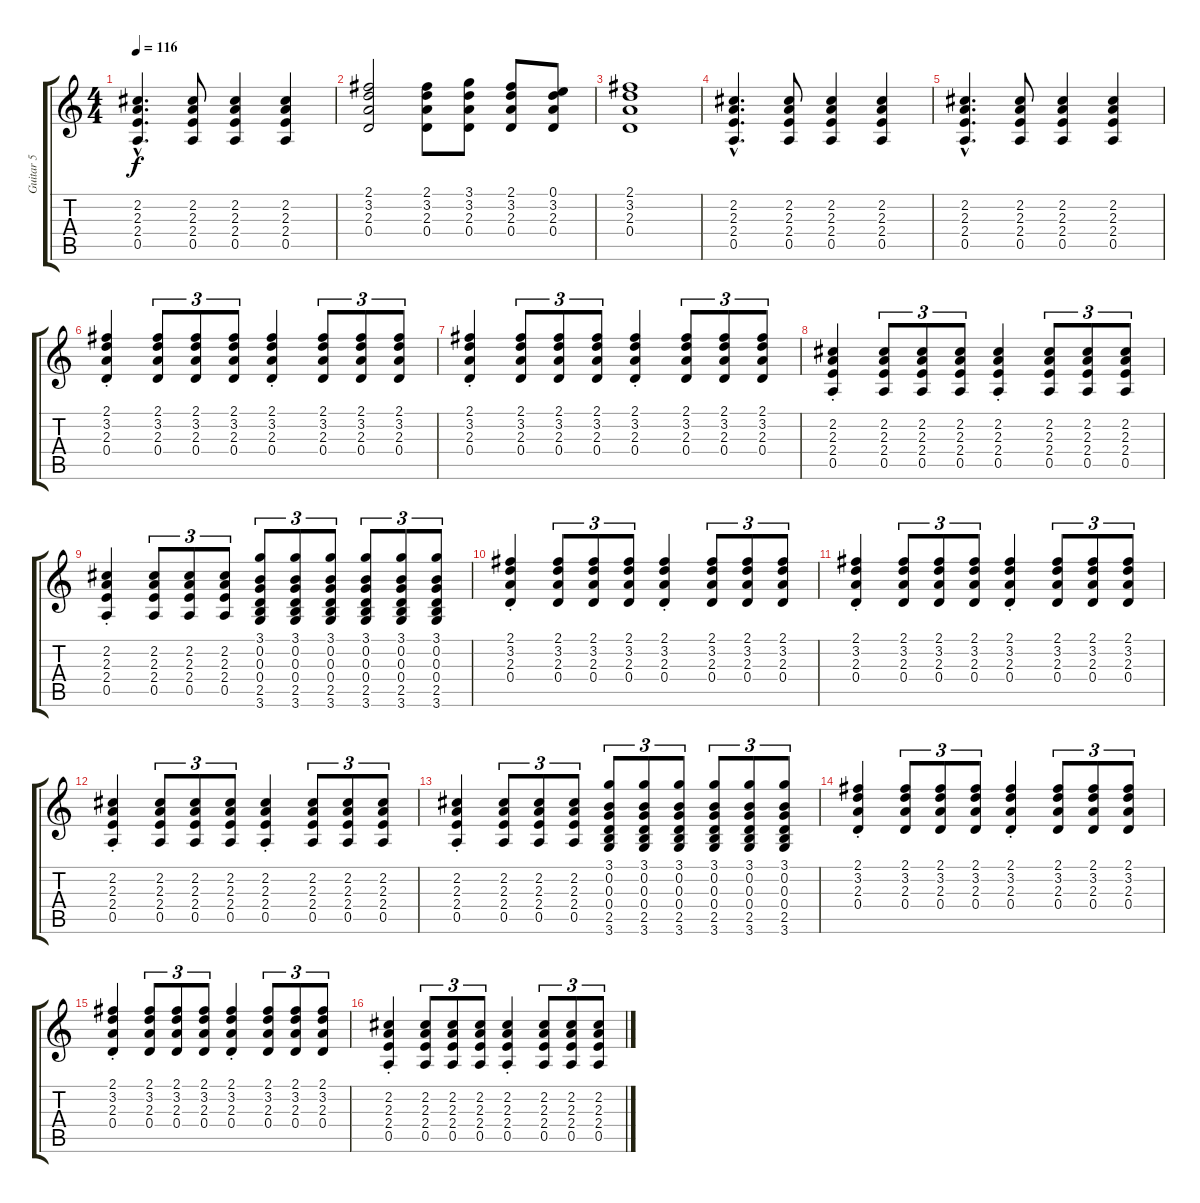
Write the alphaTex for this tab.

\track ("Guitar 5" "Guitar 5") {instrument acousticguitarnylon}
\staff {score tabs}
\tuning (E4 B3 G3 D3 A2 E2) {hide}
\ts (4 4)
\tempo 116
\clef g2
\ks c
(2.2{hac} 2.3{hac} 2.4{hac} 0.5{hac}).4{d dy f} (2.2 2.3 2.4 0.5).8 (2.2 2.3 2.4 0.5).4 (2.2 2.3 2.4 0.5).4 |
(2.1 3.2 2.3 0.4).2 (2.1 3.2 2.3 0.4).8 (3.1 3.2 2.3 0.4).8 (2.1 3.2 2.3 0.4).8 (0.1 3.2 2.3 0.4).8 |
(2.1 3.2 2.3 0.4).1 |
(2.2{hac} 2.3{hac} 2.4{hac} 0.5{hac}).4{d} (2.2 2.3 2.4 0.5).8 (2.2 2.3 2.4 0.5).4 (2.2 2.3 2.4 0.5).4 |
(2.2{hac} 2.3{hac} 2.4{hac} 0.5{hac}).4{d} (2.2 2.3 2.4 0.5).8 (2.2 2.3 2.4 0.5).4 (2.2 2.3 2.4 0.5).4 |
(2.1{st} 3.2{st} 2.3{st} 0.4{st}).4 (2.1 3.2 2.3 0.4).8{tu (3 2)} (2.1 3.2 2.3 0.4).8{tu (3 2)} (2.1 3.2 2.3 0.4).8{tu (3 2)} (2.1{st} 3.2{st} 2.3{st} 0.4{st}).4 (2.1 3.2 2.3 0.4).8{tu (3 2)} (2.1 3.2 2.3 0.4).8{tu (3 2)} (2.1 3.2 2.3 0.4).8{tu (3 2)} |
(2.1{st} 3.2{st} 2.3{st} 0.4{st}).4 (2.1 3.2 2.3 0.4).8{tu (3 2)} (2.1 3.2 2.3 0.4).8{tu (3 2)} (2.1 3.2 2.3 0.4).8{tu (3 2)} (2.1{st} 3.2{st} 2.3{st} 0.4{st}).4 (2.1 3.2 2.3 0.4).8{tu (3 2)} (2.1 3.2 2.3 0.4).8{tu (3 2)} (2.1 3.2 2.3 0.4).8{tu (3 2)} |
(2.2{st} 2.3{st} 2.4{st} 0.5{st}).4 (2.2 2.3 2.4 0.5).8{tu (3 2)} (2.2 2.3 2.4 0.5).8{tu (3 2)} (2.2 2.3 2.4 0.5).8{tu (3 2)} (2.2{st} 2.3{st} 2.4{st} 0.5{st}).4 (2.2 2.3 2.4 0.5).8{tu (3 2)} (2.2 2.3 2.4 0.5).8{tu (3 2)} (2.2 2.3 2.4 0.5).8{tu (3 2)} |
(2.2{st} 2.3{st} 2.4{st} 0.5{st}).4 (2.2 2.3 2.4 0.5).8{tu (3 2)} (2.2 2.3 2.4 0.5).8{tu (3 2)} (2.2 2.3 2.4 0.5).8{tu (3 2)} (3.1 0.2 0.3 0.4 2.5 3.6).8{tu (3 2)} (3.1 0.2 0.3 0.4 2.5 3.6).8{tu (3 2)} (3.1 0.2 0.3 0.4 2.5 3.6).8{tu (3 2)} (3.1 0.2 0.3 0.4 2.5 3.6).8{tu (3 2)} (3.1 0.2 0.3 0.4 2.5 3.6).8{tu (3 2)} (3.1 0.2 0.3 0.4 2.5 3.6).8{tu (3 2)} |
(2.1{st} 3.2{st} 2.3{st} 0.4{st}).4 (2.1 3.2 2.3 0.4).8{tu (3 2)} (2.1 3.2 2.3 0.4).8{tu (3 2)} (2.1 3.2 2.3 0.4).8{tu (3 2)} (2.1{st} 3.2{st} 2.3{st} 0.4{st}).4 (2.1 3.2 2.3 0.4).8{tu (3 2)} (2.1 3.2 2.3 0.4).8{tu (3 2)} (2.1 3.2 2.3 0.4).8{tu (3 2)} |
(2.1{st} 3.2{st} 2.3{st} 0.4{st}).4 (2.1 3.2 2.3 0.4).8{tu (3 2)} (2.1 3.2 2.3 0.4).8{tu (3 2)} (2.1 3.2 2.3 0.4).8{tu (3 2)} (2.1{st} 3.2{st} 2.3{st} 0.4{st}).4 (2.1 3.2 2.3 0.4).8{tu (3 2)} (2.1 3.2 2.3 0.4).8{tu (3 2)} (2.1 3.2 2.3 0.4).8{tu (3 2)} |
(2.2{st} 2.3{st} 2.4{st} 0.5{st}).4 (2.2 2.3 2.4 0.5).8{tu (3 2)} (2.2 2.3 2.4 0.5).8{tu (3 2)} (2.2 2.3 2.4 0.5).8{tu (3 2)} (2.2{st} 2.3{st} 2.4{st} 0.5{st}).4 (2.2 2.3 2.4 0.5).8{tu (3 2)} (2.2 2.3 2.4 0.5).8{tu (3 2)} (2.2 2.3 2.4 0.5).8{tu (3 2)} |
(2.2{st} 2.3{st} 2.4{st} 0.5{st}).4 (2.2 2.3 2.4 0.5).8{tu (3 2)} (2.2 2.3 2.4 0.5).8{tu (3 2)} (2.2 2.3 2.4 0.5).8{tu (3 2)} (3.1 0.2 0.3 0.4 2.5 3.6).8{tu (3 2)} (3.1 0.2 0.3 0.4 2.5 3.6).8{tu (3 2)} (3.1 0.2 0.3 0.4 2.5 3.6).8{tu (3 2)} (3.1 0.2 0.3 0.4 2.5 3.6).8{tu (3 2)} (3.1 0.2 0.3 0.4 2.5 3.6).8{tu (3 2)} (3.1 0.2 0.3 0.4 2.5 3.6).8{tu (3 2)} |
(2.1{st} 3.2{st} 2.3{st} 0.4{st}).4 (2.1 3.2 2.3 0.4).8{tu (3 2)} (2.1 3.2 2.3 0.4).8{tu (3 2)} (2.1 3.2 2.3 0.4).8{tu (3 2)} (2.1{st} 3.2{st} 2.3{st} 0.4{st}).4 (2.1 3.2 2.3 0.4).8{tu (3 2)} (2.1 3.2 2.3 0.4).8{tu (3 2)} (2.1 3.2 2.3 0.4).8{tu (3 2)} |
(2.1{st} 3.2{st} 2.3{st} 0.4{st}).4 (2.1 3.2 2.3 0.4).8{tu (3 2)} (2.1 3.2 2.3 0.4).8{tu (3 2)} (2.1 3.2 2.3 0.4).8{tu (3 2)} (2.1{st} 3.2{st} 2.3{st} 0.4{st}).4 (2.1 3.2 2.3 0.4).8{tu (3 2)} (2.1 3.2 2.3 0.4).8{tu (3 2)} (2.1 3.2 2.3 0.4).8{tu (3 2)} |
(2.2{st} 2.3{st} 2.4{st} 0.5{st}).4 (2.2 2.3 2.4 0.5).8{tu (3 2)} (2.2 2.3 2.4 0.5).8{tu (3 2)} (2.2 2.3 2.4 0.5).8{tu (3 2)} (2.2{st} 2.3{st} 2.4{st} 0.5{st}).4 (2.2 2.3 2.4 0.5).8{tu (3 2)} (2.2 2.3 2.4 0.5).8{tu (3 2)} (2.2 2.3 2.4 0.5).8{tu (3 2)}
